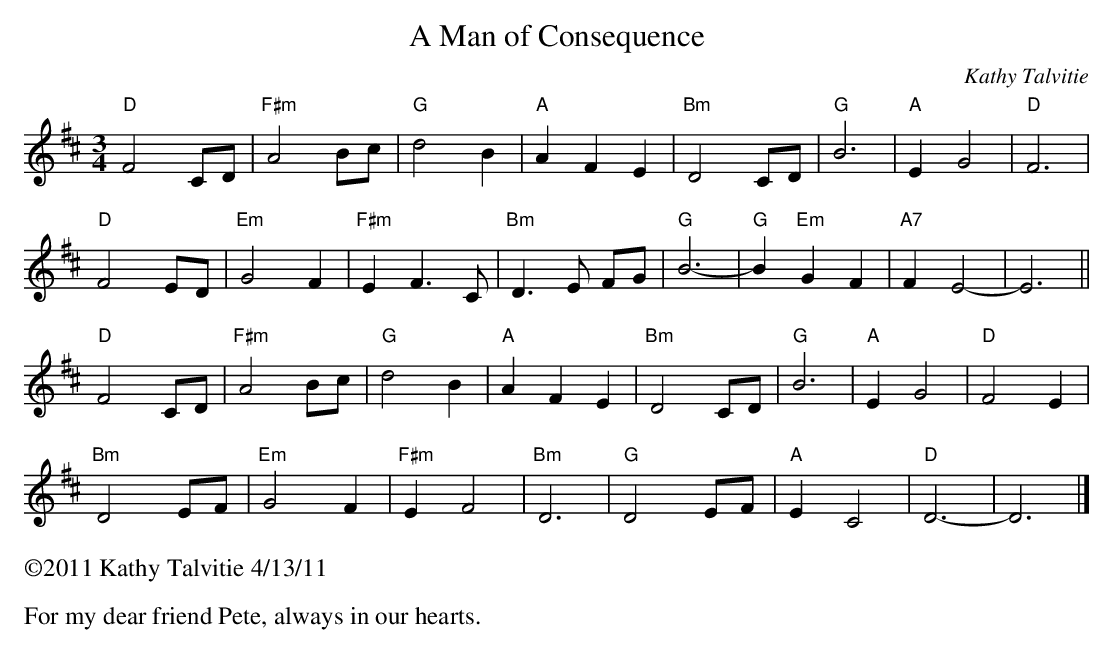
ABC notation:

X:1
T:A Man of Consequence
C:Kathy Talvitie
M:3/4
K:D
"D" F4 CD|"F#m"A4 Bc| "G"d4 B2|"A"A2F2E2|\
"Bm" D4CD| "G" B6| "A"E2G4| "D"F6|
"D" F4 ED| "Em" G4 F2| "F#m" E2 F2>C2|"Bm" D2>E2 FG|\
"G" B6-|"G"B2 "Em"G2F2|"A7"F2 E4-|E6||
"D" F4 CD|"F#m"A4 Bc| "G"d4 B2|"A"A2F2E2|\
"Bm" D4CD| "G" B6| "A"E2G4| "D"F4 E2|
"Bm" D4EF|"Em"G4F2|"F#m"E2F4|"Bm"D6|\
"G" D4 EF| "A" E2C4| "D"D6-|D6|]
